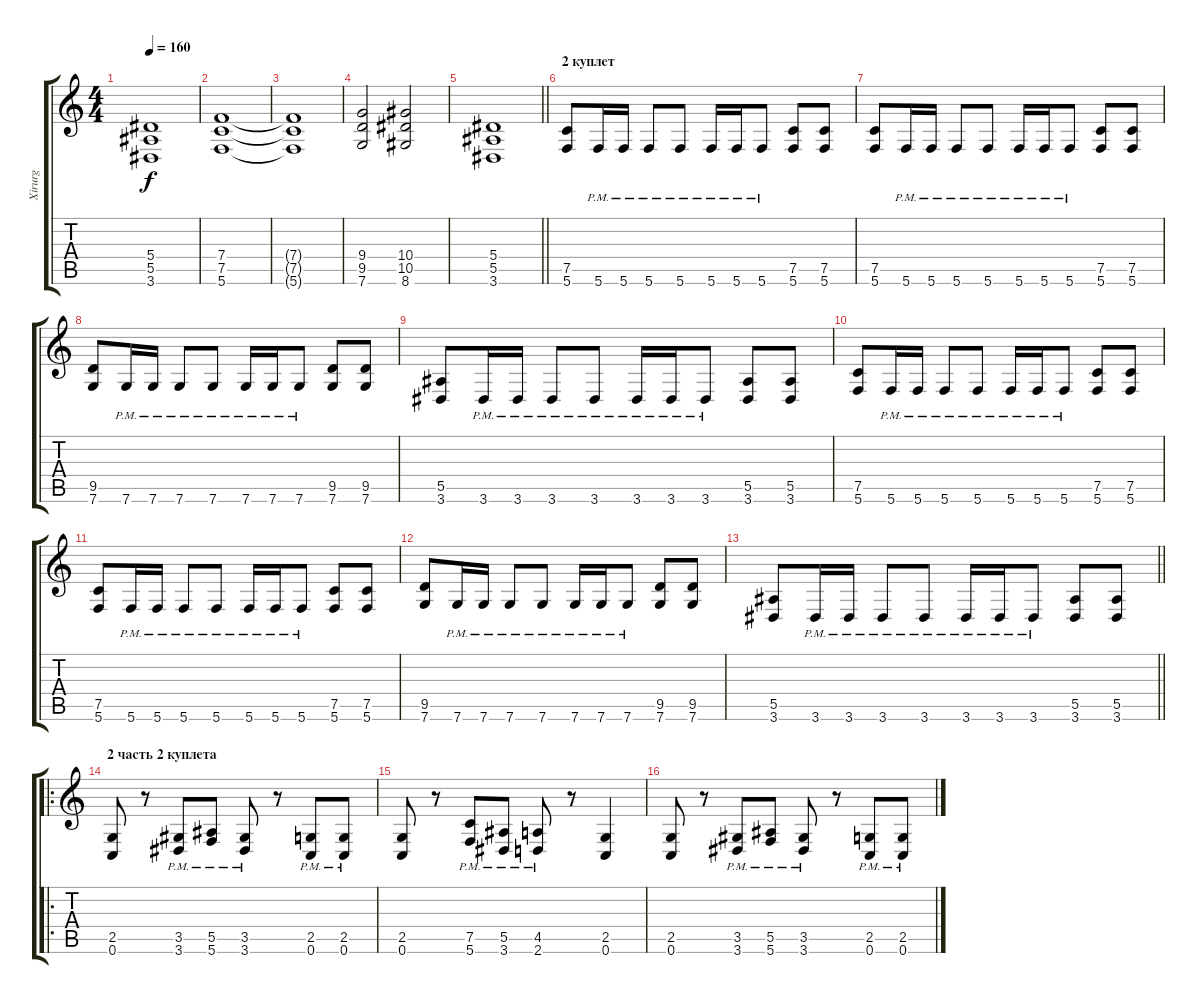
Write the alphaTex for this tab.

\track ("Xirurg" "Xirurg") {instrument distortionguitar}
\staff {score tabs}
\tuning (C4 G3 Eb3 Bb2 F2 C2) {hide}
\ts (4 4)
\tempo 160
\clef g2
\ks c
(5.4 5.5 3.6).1{dy f} |
(7.4 7.5 5.6).1 |
(7.4{t} 7.5{t} 5.6{t}).1 |
(9.4 9.5 7.6).2 (10.4 10.5 8.6).2 |
\barLineRight lightlight
(5.4 5.5 3.6).1 |
\section ("" "2 куплет")
(7.5 5.6).8 5.6{pm}.16 5.6{pm}.16 5.6{pm}.8 5.6{pm}.8 5.6{pm}.16 5.6{pm}.16 5.6{pm}.8 (7.5 5.6).8 (7.5 5.6).8 |
(7.5 5.6).8 5.6{pm}.16 5.6{pm}.16 5.6{pm}.8 5.6{pm}.8 5.6{pm}.16 5.6{pm}.16 5.6{pm}.8 (7.5 5.6).8 (7.5 5.6).8 |
(9.5 7.6).8 7.6{pm}.16 7.6{pm}.16 7.6{pm}.8 7.6{pm}.8 7.6{pm}.16 7.6{pm}.16 7.6{pm}.8 (9.5 7.6).8 (9.5 7.6).8 |
(5.5 3.6).8 3.6{pm}.16 3.6{pm}.16 3.6{pm}.8 3.6{pm}.8 3.6{pm}.16 3.6{pm}.16 3.6{pm}.8 (5.5 3.6).8 (5.5 3.6).8 |
(7.5 5.6).8 5.6{pm}.16 5.6{pm}.16 5.6{pm}.8 5.6{pm}.8 5.6{pm}.16 5.6{pm}.16 5.6{pm}.8 (7.5 5.6).8 (7.5 5.6).8 |
(7.5 5.6).8 5.6{pm}.16 5.6{pm}.16 5.6{pm}.8 5.6{pm}.8 5.6{pm}.16 5.6{pm}.16 5.6{pm}.8 (7.5 5.6).8 (7.5 5.6).8 |
(9.5 7.6).8 7.6{pm}.16 7.6{pm}.16 7.6{pm}.8 7.6{pm}.8 7.6{pm}.16 7.6{pm}.16 7.6{pm}.8 (9.5 7.6).8 (9.5 7.6).8 |
\barLineRight lightlight
(5.5 3.6).8 3.6{pm}.16 3.6{pm}.16 3.6{pm}.8 3.6{pm}.8 3.6{pm}.16 3.6{pm}.16 3.6{pm}.8 (5.5 3.6).8 (5.5 3.6).8 |
\ro
\section ("" "2 часть 2 куплета")
(2.5 0.6).8 r.8 (3.5{pm} 3.6{pm}).8 (5.5{pm} 5.6{pm}).8 (3.5{pm} 3.6{pm}).8 r.8 (2.5{pm} 0.6{pm}).8 (2.5{pm} 0.6{pm}).8 |
(2.5 0.6).8 r.8 (7.5{pm} 5.6{pm}).8 (5.5{pm} 3.6{pm}).8 (4.5{pm} 2.6{pm}).8 r.8 (2.5 0.6).4 |
(2.5 0.6).8 r.8 (3.5{pm} 3.6{pm}).8 (5.5{pm} 5.6{pm}).8 (3.5{pm} 3.6{pm}).8 r.8 (2.5{pm} 0.6{pm}).8 (2.5{pm} 0.6{pm}).8
